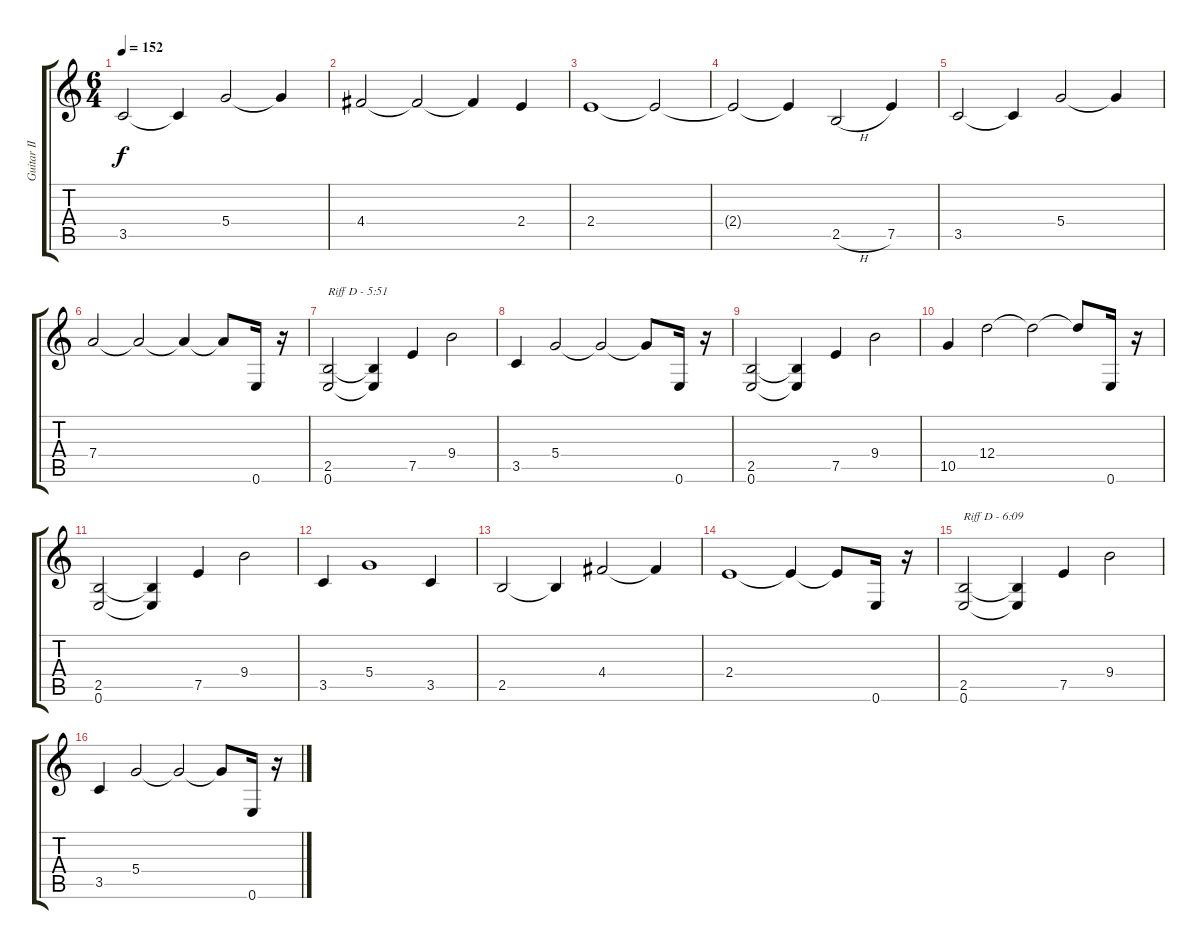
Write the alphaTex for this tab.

\track ("Guitar II" "Guitar II") {instrument distortionguitar}
\staff {score tabs}
\tuning (E4 B3 G3 D3 A2 E2) {hide}
\ts (6 4)
\tempo 152
\clef g2
\ks c
3.5.2{dy f} 3.5{t}.4 5.4.2 5.4{t}.4 |
4.4.2 4.4{t}.2 4.4{t}.4 2.4.4 |
2.4.1 2.4{t}.2 |
2.4{t}.2 2.4{t}.4 2.5{h}.2 7.5.4 |
3.5.2 3.5{t}.4 5.4.2 5.4{t}.4 |
7.4.2 7.4{t}.2 7.4{t}.4 7.4{t}.8 0.6.16 r.16 |
(2.5 0.6).2{txt "Riff D - 5:51"} (2.5{t} 0.6{t}).4 7.5.4 9.4.2 |
3.5.4 5.4.2 5.4{t}.2 5.4{t}.8 0.6.16 r.16 |
(2.5 0.6).2 (2.5{t} 0.6{t}).4 7.5.4 9.4.2 |
10.5.4 12.4.2 12.4{t}.2 12.4{t}.8 0.6.16 r.16 |
(2.5 0.6).2 (2.5{t} 0.6{t}).4 7.5.4 9.4.2 |
3.5.4 5.4.1 3.5.4 |
2.5.2 2.5{t}.4 4.4.2 4.4{t}.4 |
2.4.1 2.4{t}.4 2.4{t}.8 0.6.16 r.16 |
(2.5 0.6).2{txt "Riff D - 6:09"} (2.5{t} 0.6{t}).4 7.5.4 9.4.2 |
3.5.4 5.4.2 5.4{t}.2 5.4{t}.8 0.6.16 r.16
